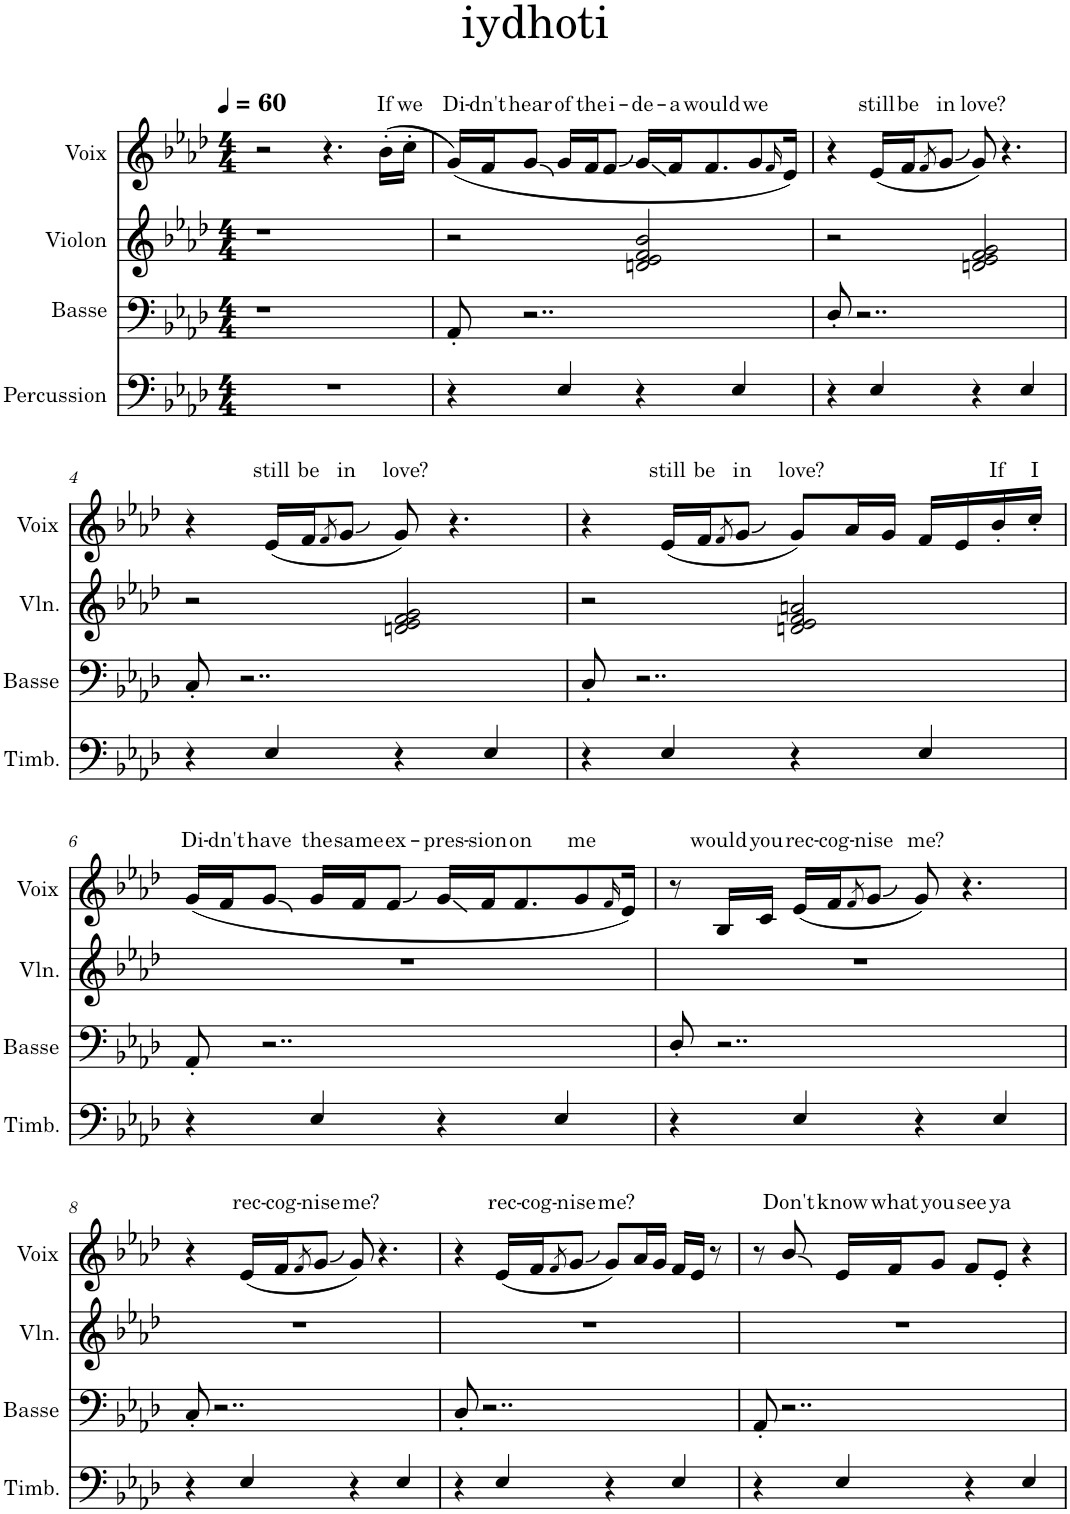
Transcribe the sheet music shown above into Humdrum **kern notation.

**kern	**kern	**kern	**kern	**text
*part4	*part3	*part2	*part1	*part1
*staff4	*staff3	*staff2	*staff1	*staff1
*I"Percussion	*I"Basse	*I"Violon	*I"Voix	*
*	*I'Basse	*I'Vln.	*I'Voix	*
*clefF4	*clefF4	*clefG2	*clefG2	*
*k[b-e-a-d-]	*k[b-e-a-d-]	*k[b-e-a-d-]	*k[b-e-a-d-]	*
*M4/4	*M4/4	*M4/4	*M4/4	*
*MM60	*MM60	*MM60	*MM60	*
=1	=1	=1	=1	=1
1r	1r	1r	2r	.
.	.	.	4.r	.
!	!	!	!	!LO:LY:a
.	.	.	(16b-'\LL	If
!	!	!	!	!LO:LY:a
.	.	.	16cc'\JJ	we
=2	=2	=2	=2	=2
!	!	!	!	!LO:LY:a
4r	8AA-'/	2r	(16g/LL)	Di-
!	!	!	!	!LO:LY:a
.	.	.	16f/J	dn't
!	!	!	!	!LO:LY:a
.	2..r	.	8g/J	hear
!	!	!	!	!LO:LY:a
4E-/	.	.	16g/LL	of
!	!	!	!	!LO:LY:a
.	.	.	16f/J	the
!	!	!	!	!LO:LY:a
.	.	.	8g/J	i-
!	!	!	!	!LO:LY:a
4r	.	2dn/ 2e-/ 2f/ 2b-/	16g/LL	-de-
!	!	!	!	!LO:LY:a
.	.	.	16f/J	-a
!	!	!	!	!LO:LY:a
.	.	.	8.f/	would
4E-/	.	.	.	.
!	!	!	!	!LO:LY:a
.	.	.	8g/	we
.	.	.	16qf/	.
.	.	.	16e-/Jk)	.
=3	=3	=3	=3	=3
4r	8C'/	2r	4r	.
.	2..r	.	.	.
!	!	!	!	!LO:LY:a
4E-/	.	.	(16e-/LL	still
!	!	!	!	!LO:LY:a
.	.	.	16f/J	be
.	.	.	8qf/	.
!	!	!	!	!LO:LY:a
.	.	.	8g/J	in
!	!	!	!	!LO:LY:a
4r	.	2dn/ 2e-/ 2f/ 2g/	8g/)	love?
.	.	.	4.r	.
4E-/	.	.	.	.
!!LO:LB:g=z
=4	=4	=4	=4	=4
4r	8C'/	2r	4r	.
.	2..r	.	.	.
!	!	!	!	!LO:LY:a
4E-/	.	.	(16e-/LL	still
!	!	!	!	!LO:LY:a
.	.	.	16f/J	be
.	.	.	8qf/	.
!	!	!	!	!LO:LY:a
.	.	.	8g/J	in
!	!	!	!	!LO:LY:a
4r	.	2dn/ 2e-/ 2f/ 2g/	8g/)	love?
.	.	.	4.r	.
4E-/	.	.	.	.
=5	=5	=5	=5	=5
4r	8BB-'/	2r	4r	.
.	2..r	.	.	.
!	!	!	!	!LO:LY:a
4E-/	.	.	(16e-/LL	still
!	!	!	!	!LO:LY:a
.	.	.	16f/J	be
.	.	.	8qf/	.
!	!	!	!	!LO:LY:a
.	.	.	8g/J	in
!	!	!	!	!LO:LY:a
4r	.	2dn/ 2e-/ 2f/ 2an/	8g/L)	love?
.	.	.	16a-/L	.
.	.	.	16g/JJ	.
4E-/	.	.	16f/LL	.
.	.	.	16e-/	.
!	!	!	!	!LO:LY:a
.	.	.	16b-'/	If
!	!	!	!	!LO:LY:a
.	.	.	16cc'/JJ	I
!!LO:LB:g=z
=6	=6	=6	=6	=6
!	!	!	!	!LO:LY:a
4r	8AA-'/	1r	(16g/LL	Di-
!	!	!	!	!LO:LY:a
.	.	.	16f/J	dn't
!	!	!	!	!LO:LY:a
.	2..r	.	8g/J	have
!	!	!	!	!LO:LY:a
4E-/	.	.	16g/LL	the
!	!	!	!	!LO:LY:a
.	.	.	16f/J	same
!	!	!	!	!LO:LY:a
.	.	.	8g/J	ex-
!	!	!	!	!LO:LY:a
4r	.	.	16g/LL	-pres-
!	!	!	!	!LO:LY:a
.	.	.	16f/J	-sion
!	!	!	!	!LO:LY:a
.	.	.	8.f/	on
4E-/	.	.	.	.
!	!	!	!	!LO:LY:a
.	.	.	8g/	me
.	.	.	16qf/	.
.	.	.	16e-/Jk)	.
=7	=7	=7	=7	=7
4r	8C'/	1r	8r	.
!	!	!	!	!LO:LY:a
.	2..r	.	16B-/LL	would
!	!	!	!	!LO:LY:a
.	.	.	16c/JJ	you
!	!	!	!	!LO:LY:a
4E-/	.	.	(16e-/LL	rec-
!	!	!	!	!LO:LY:a
.	.	.	16f/J	-cog-
.	.	.	8qf/	.
!	!	!	!	!LO:LY:a
.	.	.	8g/J	-nise
!	!	!	!	!LO:LY:a
4r	.	.	8g/)	me?
.	.	.	4.r	.
4E-/	.	.	.	.
!!LO:LB:g=z
=8	=8	=8	=8	=8
4r	8C'/	1r	4r	.
.	2..r	.	.	.
!	!	!	!	!LO:LY:a
4E-/	.	.	(16e-/LL	rec-
!	!	!	!	!LO:LY:a
.	.	.	16f/J	-cog-
.	.	.	8qf/	.
!	!	!	!	!LO:LY:a
.	.	.	8g/J	-nise
!	!	!	!	!LO:LY:a
4r	.	.	8g/)	me?
.	.	.	4.r	.
4E-/	.	.	.	.
=9	=9	=9	=9	=9
4r	8BB-'/	1r	4r	.
.	2..r	.	.	.
!	!	!	!	!LO:LY:a
4E-/	.	.	(16e-/LL	rec-
!	!	!	!	!LO:LY:a
.	.	.	16f/J	-cog-
.	.	.	8qf/	.
!	!	!	!	!LO:LY:a
.	.	.	8g/J	-nise
!	!	!	!	!LO:LY:a
4r	.	.	8g/L)	me?
.	.	.	16a-/L	.
.	.	.	16g/JJ	.
4E-/	.	.	16f/LL	.
.	.	.	16e-/JJ	.
.	.	.	8r	.
=10	=10	=10	=10	=10
4r	8AA-'/	1r	8r	.
!	!	!	!	!LO:LY:a
.	2..r	.	8b-/	Don't
!	!	!	!	!LO:LY:a
4E-/	.	.	16e-/LL	know
!	!	!	!	!LO:LY:a
.	.	.	16f/J	what
!	!	!	!	!LO:LY:a
.	.	.	8g/J	you
!	!	!	!	!LO:LY:a
4r	.	.	8g/L	see
!	!	!	!	!LO:LY:a
.	.	.	8e-'/J	ya
4E-/	.	.	4r	.
=	=	=	=	=
*-	*-	*-	*-	*-
